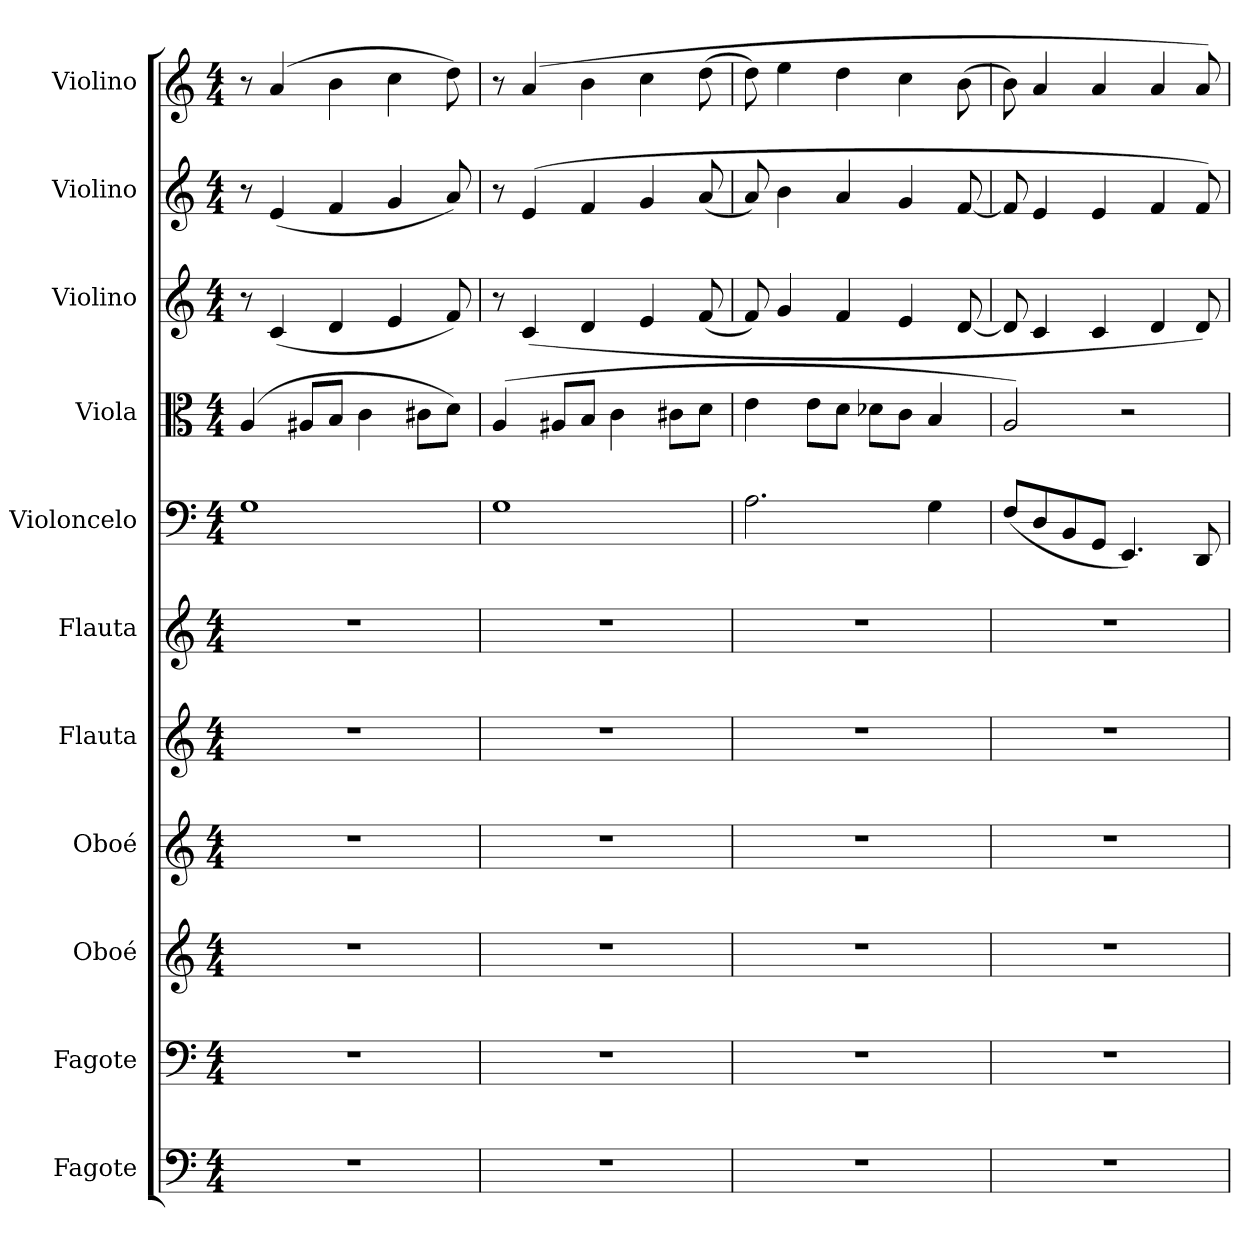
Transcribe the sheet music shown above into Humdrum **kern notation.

**kern	**kern	**kern	**kern	**kern	**kern	**kern	**kern	**kern	**kern	**kern
*part11	*part10	*part9	*part8	*part7	*part6	*part5	*part4	*part3	*part2	*part1
*staff11	*staff10	*staff9	*staff8	*staff7	*staff6	*staff5	*staff4	*staff3	*staff2	*staff1
*I"Fagote	*I"Fagote	*I"Oboé	*I"Oboé	*I"Flauta	*I"Flauta	*I"Violoncelo	*I"Viola	*I"Violino	*I"Violino	*I"Violino
*I'Fgt	*I'Fgt	*I'Ob.	*I'Ob.	*I'Fl.	*I'Fl.	*I'Vc.	*I'Vla	*I'Vln.	*I'Vln.	*I'Vln.
*clefF4	*clefF4	*clefG2	*clefG2	*clefG2	*clefG2	*clefF4	*clefC3	*clefG2	*clefG2	*clefG2
*k[]	*k[]	*k[]	*k[]	*k[]	*k[]	*k[]	*k[]	*k[]	*k[]	*k[]
*M4/4	*M4/4	*M4/4	*M4/4	*M4/4	*M4/4	*M4/4	*M4/4	*M4/4	*M4/4	*M4/4
*MM116	*MM116	*MM116	*MM116	*MM116	*MM116	*MM116	*MM116	*MM116	*MM116	*MM116
=1	=1	=1	=1	=1	=1	=1	=1	=1	=1	=1
1r	1r	1r	1r	1r	1r	1G	(4A/	8r	8r	8r
.	.	.	.	.	.	.	.	(4c/	(4e/	(4a/
.	.	.	.	.	.	.	8A#X/L	.	.	.
.	.	.	.	.	.	.	8B/J	4d/	4f/	4b\
.	.	.	.	.	.	.	4c\	.	.	.
.	.	.	.	.	.	.	.	4e/	4g/	4cc\
.	.	.	.	.	.	.	8c#X\L	.	.	.
.	.	.	.	.	.	.	8d\J)	8f/)	8a/)	8dd\)
=2	=2	=2	=2	=2	=2	=2	=2	=2	=2	=2
1r	1r	1r	1r	1r	1r	1G	(4A/	8r	8r	8r
.	.	.	.	.	.	.	.	(4c/	(4e/	(4a/
.	.	.	.	.	.	.	8A#X/L	.	.	.
.	.	.	.	.	.	.	8B/J	4d/	4f/	4b\
.	.	.	.	.	.	.	4c\	.	.	.
.	.	.	.	.	.	.	.	4e/	4g/	4cc\
.	.	.	.	.	.	.	8c#X\L	.	.	.
.	.	.	.	.	.	.	8d\J	(8f/	(>8a/	(8dd\
=3	=3	=3	=3	=3	=3	=3	=3	=3	=3	=3
1r	1r	1r	1r	1r	1r	2.A\	4e\	8f/)	8a/)	8dd\)
.	.	.	.	.	.	.	.	4g/	4b\	4ee\
.	.	.	.	.	.	.	8e\L	.	.	.
.	.	.	.	.	.	.	8d\J	4f/	4a/	4dd\
.	.	.	.	.	.	.	8d-X\L	.	.	.
.	.	.	.	.	.	.	8c\J	4e/	4g/	4cc\
.	.	.	.	.	.	4G\	4B/	.	.	.
.	.	.	.	.	.	.	.	[8d/	[8f/	(8b\
=4	=4	=4	=4	=4	=4	=4	=4	=4	=4	=4
1r	1r	1r	1r	1r	1r	(8F/L	2A/)	8d/]	8f/]	8b\)
.	.	.	.	.	.	8D/	.	4c/	4e/	4a/
.	.	.	.	.	.	8BB/	.	.	.	.
.	.	.	.	.	.	8GG/J	.	4c/	4e/	4a/
.	.	.	.	.	.	4.EE/)	2r	.	.	.
.	.	.	.	.	.	.	.	4d/	4f/	4a/
.	.	.	.	.	.	8DD/	.	8d/)	8f/)	8a/)
=	=	=	=	=	=	=	=	=	=	=
*-	*-	*-	*-	*-	*-	*-	*-	*-	*-	*-
